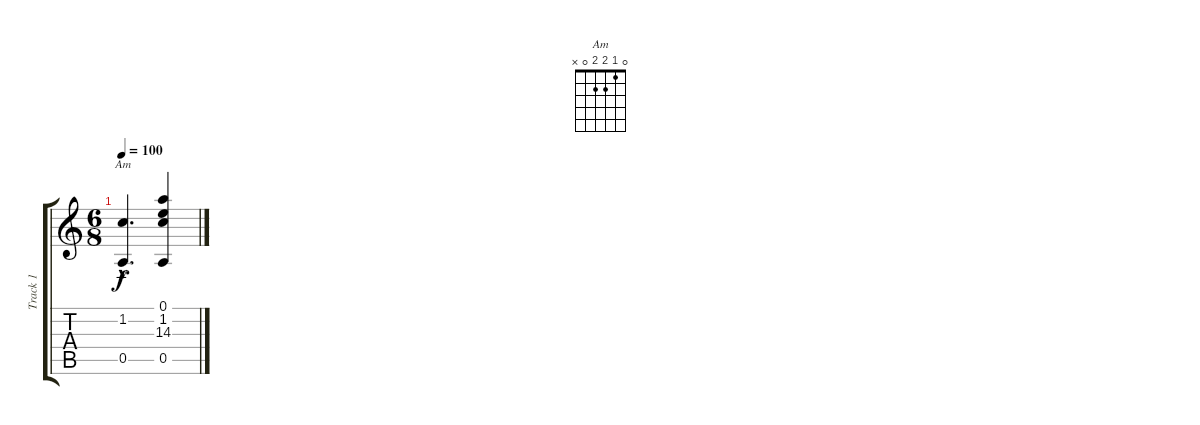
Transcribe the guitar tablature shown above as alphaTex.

\track ("Track 1" "Track 1") {instrument acousticguitarnylon}
\staff {score tabs}
\tuning (E4 B3 G3 D3 A2 E2) {hide}
\chord ("Am" 0 1 2 2 0 x)
\ts (6 8)
\tempo 100
\clef g2
\ks aminor
(1.2{hac} 0.5{hac}).4{d ch "Am" dy f} (0.1 1.2 14.3 0.5).4
